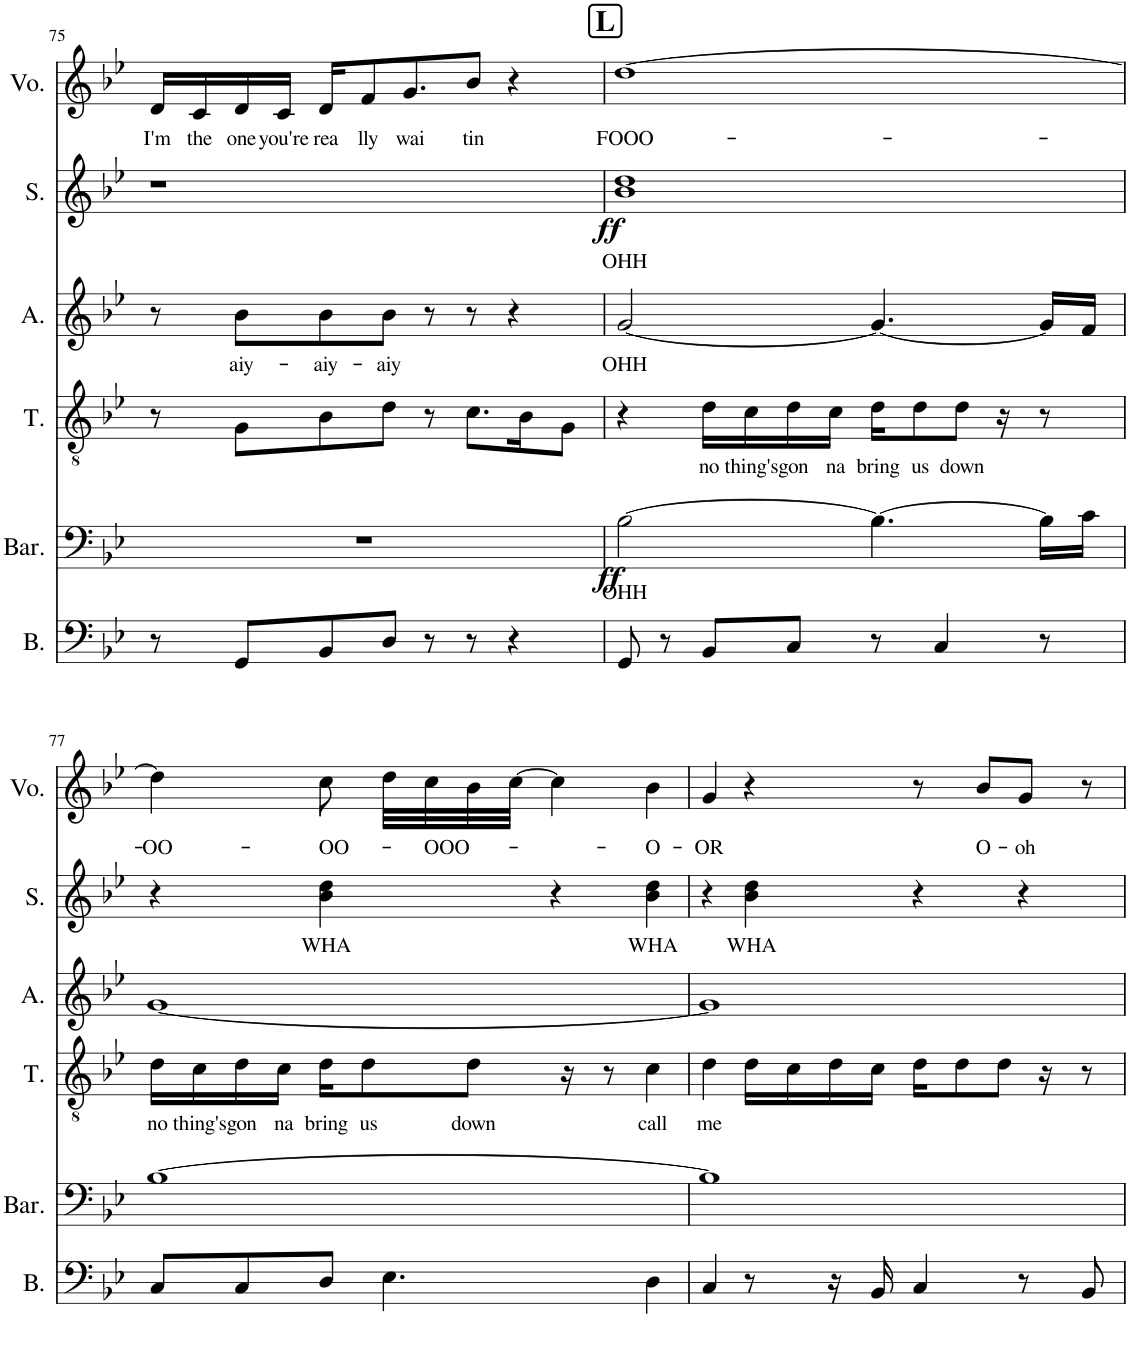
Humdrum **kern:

**kern	**kern	**text	**dynam	**kern	**text	**kern	**text	**kern	**text	**dynam	**kern	**text
*part6	*part5	*part5	*part5	*part4	*part4	*part3	*part3	*part2	*part2	*part2	*part1	*part1
*staff6	*staff5	*staff5	*staff5	*staff4	*staff4	*staff3	*staff3	*staff2	*staff2	*staff2	*staff1	*staff1
*I"Bass	*I"Baritone	*	*	*I"Tenor	*	*I"Alto	*	*I"Soprano	*	*	*I"Voice	*
*I'B.	*I'Bar.	*	*	*I'T.	*	*I'A.	*	*I'S.	*	*	*I'Vo.	*
!!LO:PB:g=z
*clefF4	*clefF4	*	*	*clefGv2	*	*clefG2	*	*clefG2	*	*	*clefG2	*
*k[b-e-]	*k[b-e-]	*	*	*k[b-e-]	*	*k[b-e-]	*	*k[b-e-]	*	*	*k[b-e-]	*
*B-:	*B-:	*	*	*B-:	*	*B-:	*	*B-:	*	*	*B-:	*
*M4/4	*M4/4	*	*	*M4/4	*	*M4/4	*	*M4/4	*	*	*M4/4	*
=75	=75	=75	=75	=75	=75	=75	=75	=75	=75	=75	=75	=75
!	!	!	!	!	!	!	!	!	!	!	!	!LO:LY:b
8r	1r	.	.	8r	.	8r	.	1r	.	.	16d/LL	I'm
!	!	!	!	!	!	!	!	!	!	!	!	!LO:LY:b
.	.	.	.	.	.	.	.	.	.	.	16c/	the
!	!	!	!	!	!	!	!LO:LY:b	!	!	!	!	!LO:LY:b
8GG/L	.	.	.	8G\L	.	8b-\L	aiy-	.	.	.	16d/	one
!	!	!	!	!	!	!	!	!	!	!	!	!LO:LY:b
.	.	.	.	.	.	.	.	.	.	.	16c/JJ	you're
!	!	!	!	!	!	!	!LO:LY:b	!	!	!	!	!LO:LY:b
8BB-/	.	.	.	8B-\	.	8b-\	-aiy-	.	.	.	16d/KL	rea
!	!	!	!	!	!	!	!	!	!	!	!	!LO:LY:b
.	.	.	.	.	.	.	.	.	.	.	8f/	lly
!	!	!	!	!	!	!	!LO:LY:b	!	!	!	!	!
8D/J	.	.	.	8d\J	.	8b-\J	-aiy	.	.	.	.	.
!	!	!	!	!	!	!	!	!	!	!	!	!LO:LY:b
.	.	.	.	.	.	.	.	.	.	.	8.g/	wai
8r	.	.	.	8r	.	8r	.	.	.	.	.	.
!	!	!	!	!	!	!	!	!	!	!	!	!LO:LY:b
8r	.	.	.	8.c\L	.	8r	.	.	.	.	8b-/J	tin
4r	.	.	.	.	.	4r	.	.	.	.	4r	.
.	.	.	.	16B-\K	.	.	.	.	.	.	.	.
.	.	.	.	8G\J	.	.	.	.	.	.	.	.
!!LO:REH:place=s1:a:B:cj:fs=14:t=L
=76	=76	=76	=76	=76	=76	=76	=76	=76	=76	=76	=76	=76
!	!	!LO:LY:b	!LO:DY:b	!	!	!	!LO:LY:b	!	!LO:LY:b	!LO:DY:b	!	!LO:LY:b
8GG/	[2B-\	OHH	ff	4r	.	[2g/	OHH	1b- 1dd	OHH	ff	[1dd	FOOO-
8r	.	.	.	.	.	.	.	.	.	.	.	.
!	!	!	!	!	!LO:LY:b	!	!	!	!	!	!	!
8BB-/L	.	.	.	16d\LL	no	.	.	.	.	.	.	.
!	!	!	!	!	!LO:LY:b	!	!	!	!	!	!	!
.	.	.	.	16c\	thing's	.	.	.	.	.	.	.
!	!	!	!	!	!LO:LY:b	!	!	!	!	!	!	!
8C/J	.	.	.	16d\	gon	.	.	.	.	.	.	.
!	!	!	!	!	!LO:LY:b	!	!	!	!	!	!	!
.	.	.	.	16c\JJ	na	.	.	.	.	.	.	.
!	!	!	!	!	!LO:LY:b	!	!	!	!	!	!	!
8r	4.B-\_	.	.	16d\KL	bring	4.g/_	.	.	.	.	.	.
!	!	!	!	!	!LO:LY:b	!	!	!	!	!	!	!
.	.	.	.	8d\	us	.	.	.	.	.	.	.
4C/	.	.	.	.	.	.	.	.	.	.	.	.
!	!	!	!	!	!LO:LY:b	!	!	!	!	!	!	!
.	.	.	.	8d\J	down	.	.	.	.	.	.	.
.	.	.	.	16r	.	.	.	.	.	.	.	.
8r	16B-\LL]	.	.	8r	.	16g/LL]	.	.	.	.	.	.
.	16c\JJ	.	.	.	.	16f/JJ	.	.	.	.	.	.
!!LO:LB:g=z
=77	=77	=77	=77	=77	=77	=77	=77	=77	=77	=77	=77	=77
!	!	!	!	!	!LO:LY:b	!	!	!	!	!	!	!LO:LY:b
8C/L	[1B-	.	.	16d\LL	no	[1g	.	4r	.	.	4dd\]	-OO-
!	!	!	!	!	!LO:LY:b	!	!	!	!	!	!	!
.	.	.	.	16c\	thing's	.	.	.	.	.	.	.
!	!	!	!	!	!LO:LY:b	!	!	!	!	!	!	!
8C/	.	.	.	16d\	gon	.	.	.	.	.	.	.
!	!	!	!	!	!LO:LY:b	!	!	!	!	!	!	!
.	.	.	.	16c\JJ	na	.	.	.	.	.	.	.
!	!	!	!	!	!LO:LY:b	!	!	!	!LO:LY:b	!	!	!LO:LY:b
8D/J	.	.	.	16d\KL	bring	.	.	4b-\ 4dd\	WHA	.	8cc\	-OO-
!	!	!	!	!	!LO:LY:b	!	!	!	!	!	!	!
.	.	.	.	8d\	us	.	.	.	.	.	.	.
4.E-\	.	.	.	.	.	.	.	.	.	.	32dd\LLL	.
!	!	!	!	!	!	!	!	!	!	!	!	!LO:LY:b
.	.	.	.	.	.	.	.	.	.	.	32cc\	-OOO-
!	!	!	!	!	!LO:LY:b	!	!	!	!	!	!	!
.	.	.	.	8d\J	down	.	.	.	.	.	32b-\	.
.	.	.	.	.	.	.	.	.	.	.	[32cc\JJJ	.
.	.	.	.	.	.	.	.	4r	.	.	4cc\]	.
.	.	.	.	16r	.	.	.	.	.	.	.	.
.	.	.	.	8r	.	.	.	.	.	.	.	.
!	!	!	!	!	!LO:LY:b	!	!	!	!LO:LY:b	!	!	!LO:LY:b
4D\	.	.	.	4c\	call	.	.	4b-\ 4dd\	WHA	.	4b-\	-O-
=78	=78	=78	=78	=78	=78	=78	=78	=78	=78	=78	=78	=78
!	!	!	!	!	!LO:LY:b	!	!	!	!	!	!	!LO:LY:b
4C/	1B-]	.	.	4d\	me	1g]	.	4r	.	.	4g/	-OR
!	!	!	!	!	!	!	!	!	!LO:LY:b	!	!	!
8r	.	.	.	16d\LL	.	.	.	4b-\ 4dd\	WHA	.	4r	.
.	.	.	.	16c\	.	.	.	.	.	.	.	.
16r	.	.	.	16d\	.	.	.	.	.	.	.	.
16BB-/	.	.	.	16c\JJ	.	.	.	.	.	.	.	.
4C/	.	.	.	16d\KL	.	.	.	4r	.	.	8r	.
.	.	.	.	8d\	.	.	.	.	.	.	.	.
!	!	!	!	!	!	!	!	!	!	!	!	!LO:LY:b
.	.	.	.	.	.	.	.	.	.	.	8b-/L	O-
.	.	.	.	8d\J	.	.	.	.	.	.	.	.
!	!	!	!	!	!	!	!	!	!	!	!	!LO:LY:b
8r	.	.	.	.	.	.	.	4r	.	.	8g/J	-oh
.	.	.	.	16r	.	.	.	.	.	.	.	.
8BB-/	.	.	.	8r	.	.	.	.	.	.	8r	.
=	=	=	=	=	=	=	=	=	=	=	=	=
*-	*-	*-	*-	*-	*-	*-	*-	*-	*-	*-	*-	*-
